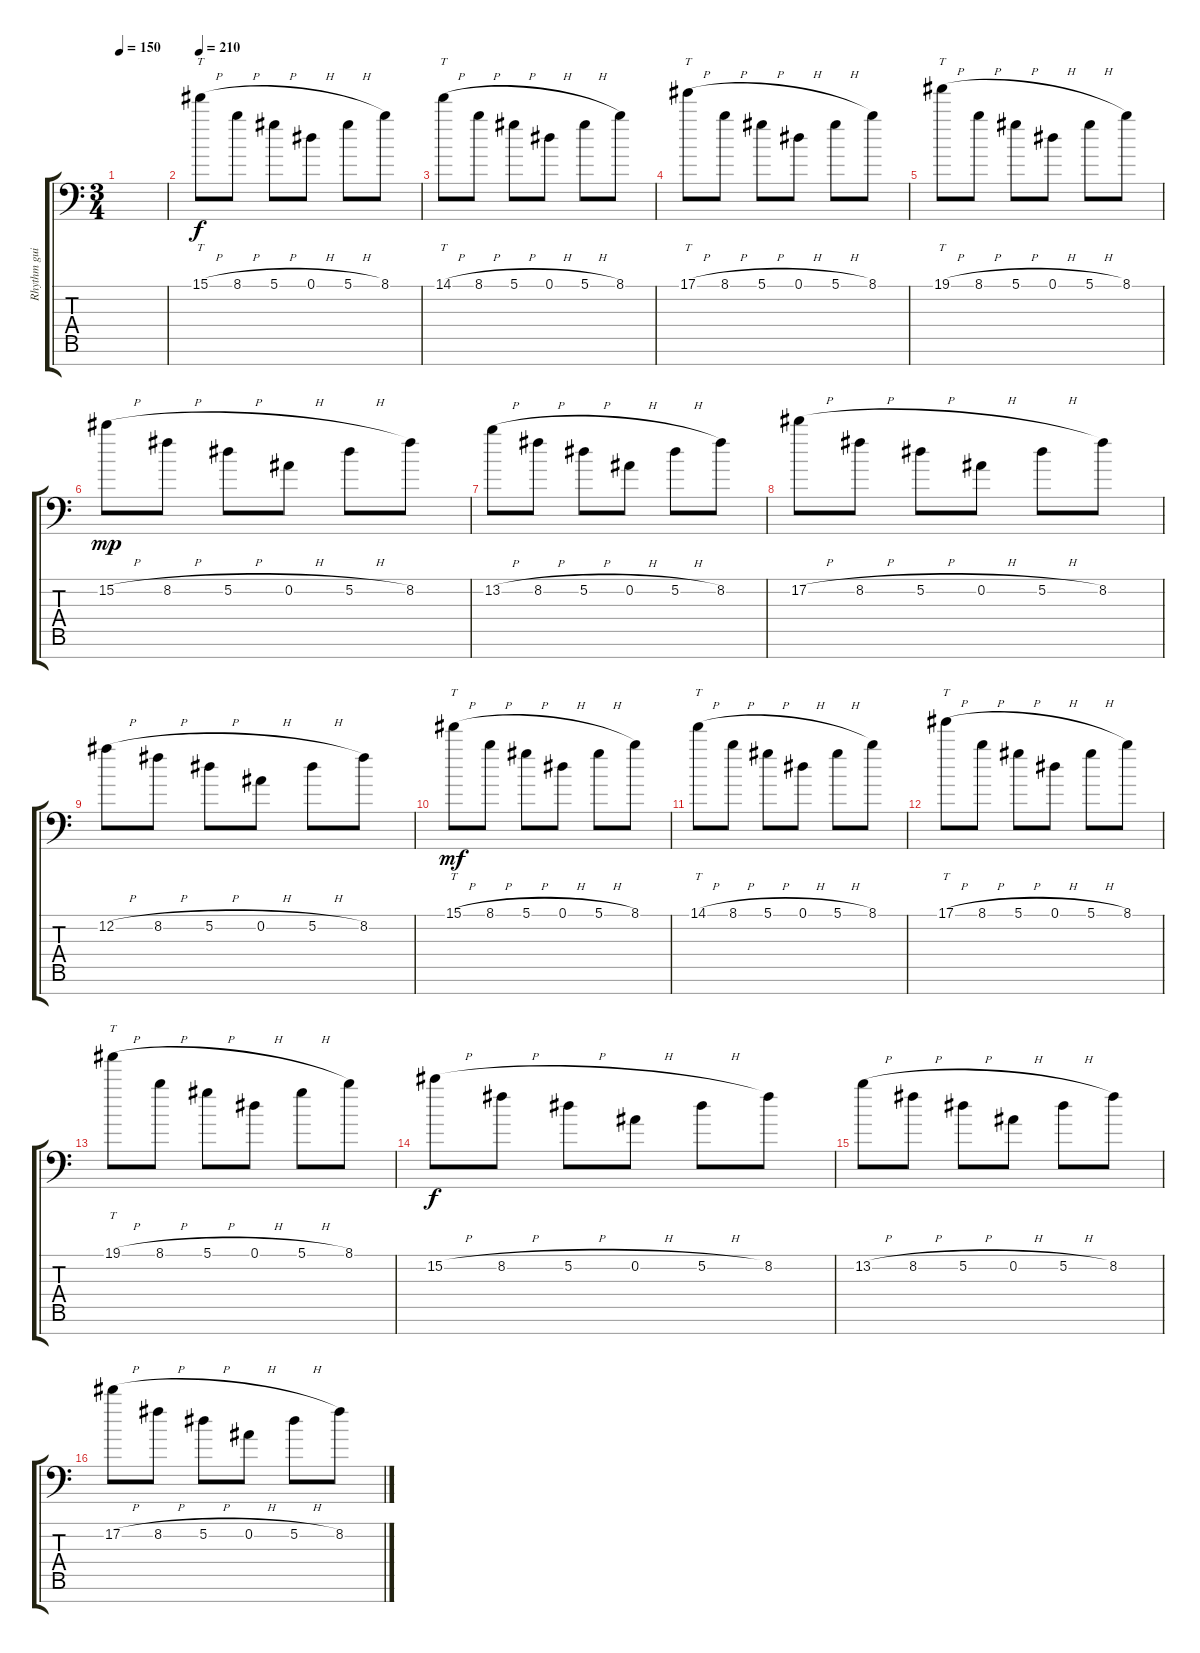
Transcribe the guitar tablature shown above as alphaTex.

\track ("Rhythm guitar" "Rhythm gui") {instrument distortionguitar}
\staff {score tabs}
\tuning (Eb4 Bb3 Gb3 Db3 Ab2 Eb2 Ab1) {hide}
\ts (3 4)
\tempo 150
\clef f4
\ks c
|
\tempo 210
15.1{h}.8{tt} 8.1{h}.8 5.1{h}.8 0.1{h}.8 5.1{h}.8 8.1.8 |
14.1{h}.8{tt} 8.1{h}.8 5.1{h}.8 0.1{h}.8 5.1{h}.8 8.1.8 |
17.1{h}.8{tt} 8.1{h}.8 5.1{h}.8 0.1{h}.8 5.1{h}.8 8.1.8 |
19.1{h}.8{tt} 8.1{h}.8 5.1{h}.8 0.1{h}.8 5.1{h}.8 8.1.8 |
15.2{h}.8{dy mp} 8.2{h}.8 5.2{h}.8 0.2{h}.8 5.2{h}.8 8.2.8 |
13.2{h}.8 8.2{h}.8 5.2{h}.8 0.2{h}.8 5.2{h}.8 8.2.8 |
17.2{h}.8 8.2{h}.8 5.2{h}.8 0.2{h}.8 5.2{h}.8 8.2.8 |
12.2{h}.8 8.2{h}.8 5.2{h}.8 0.2{h}.8 5.2{h}.8 8.2.8 |
15.1{h}.8{tt dy mf} 8.1{h}.8 5.1{h}.8 0.1{h}.8 5.1{h}.8 8.1.8 |
14.1{h}.8{tt} 8.1{h}.8 5.1{h}.8 0.1{h}.8 5.1{h}.8 8.1.8 |
17.1{h}.8{tt} 8.1{h}.8 5.1{h}.8 0.1{h}.8 5.1{h}.8 8.1.8 |
19.1{h}.8{tt} 8.1{h}.8 5.1{h}.8 0.1{h}.8 5.1{h}.8 8.1.8 |
15.2{h}.8{dy f} 8.2{h}.8 5.2{h}.8 0.2{h}.8 5.2{h}.8 8.2.8 |
13.2{h}.8 8.2{h}.8 5.2{h}.8 0.2{h}.8 5.2{h}.8 8.2.8 |
17.2{h}.8 8.2{h}.8 5.2{h}.8 0.2{h}.8 5.2{h}.8 8.2.8
